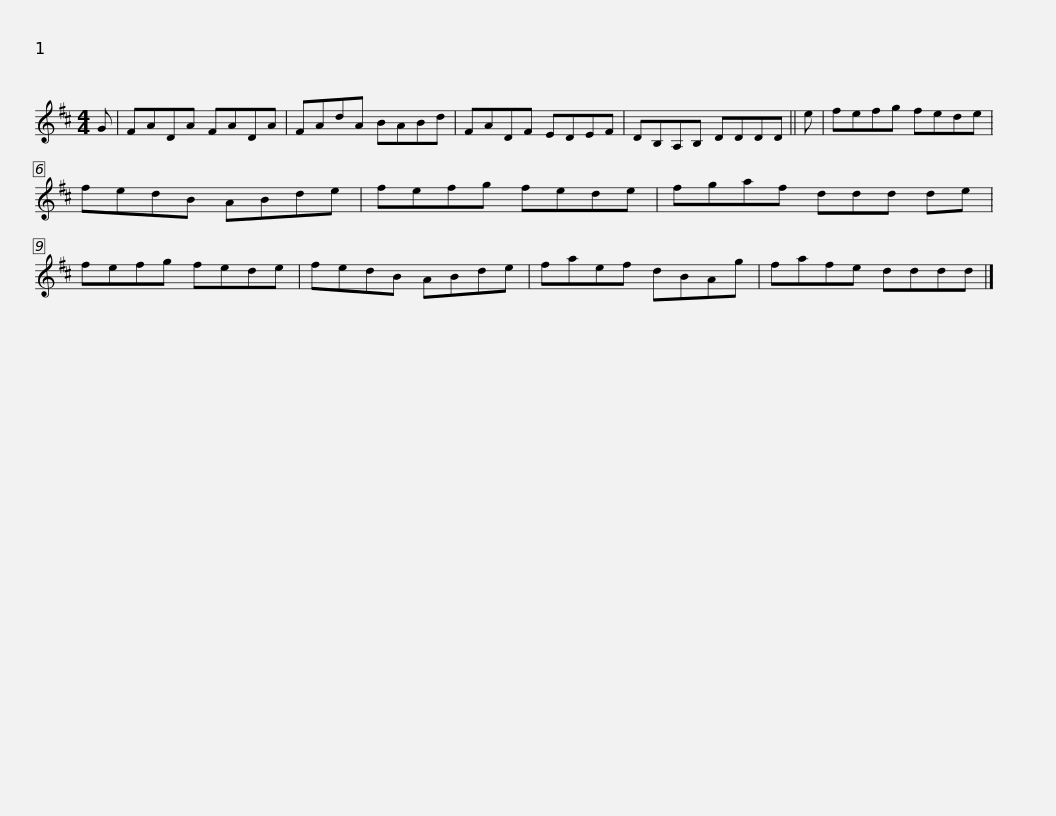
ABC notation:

X:1
L:1/8
M:4/4
I:linebreak $
K:D
V:1 treble
V:1
 G | FADA FADA | FAdA BABd | FADF EDEF | DB,A,B, DDDD || %5
 e |$ fefg fede | fedB ABde | fefg fede | fgaf ddd de | %10
 fefg fede |$ fedB ABde | faef dBAg | fafe dddd |] %14
